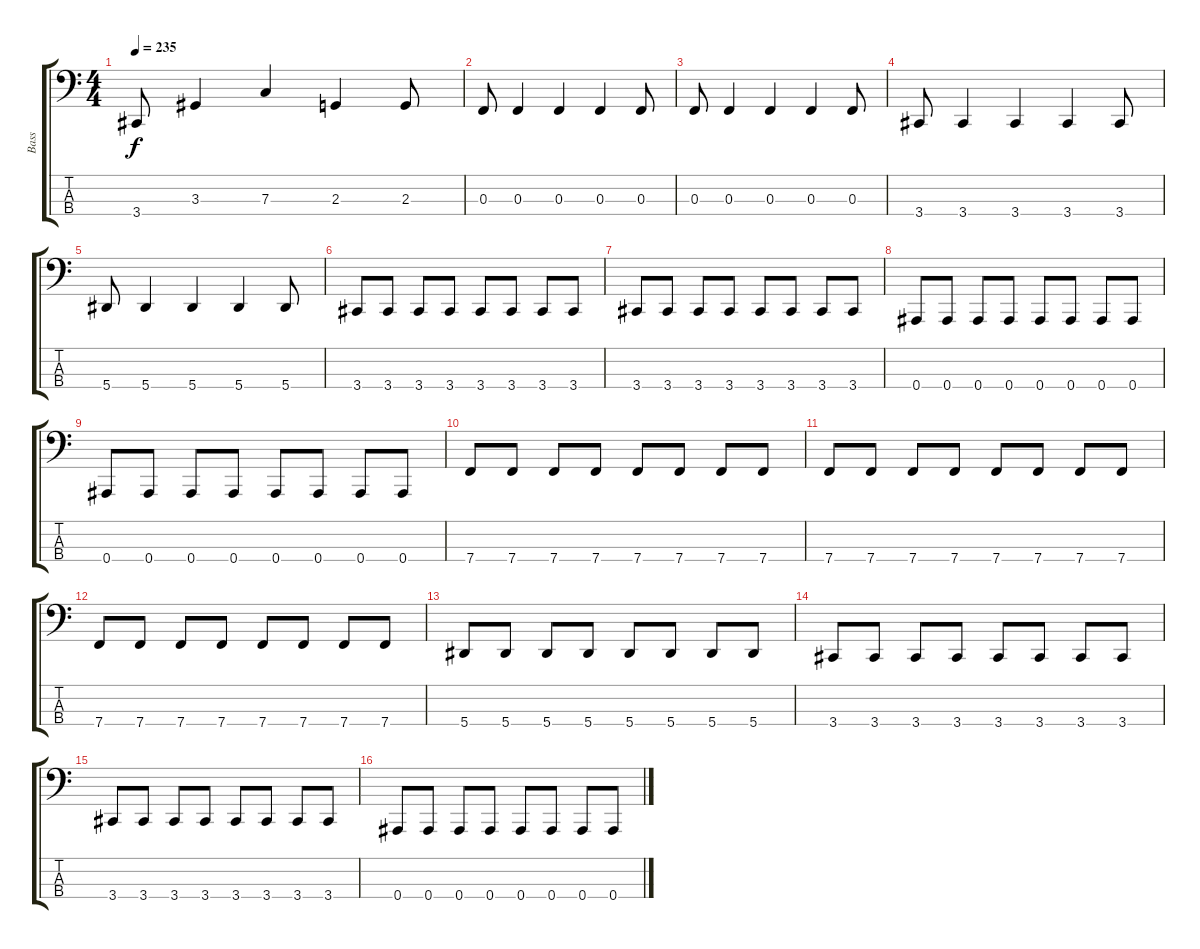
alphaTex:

\track ("Bass" "Bass") {instrument electricbasspick}
\staff {score tabs}
\tuning (Eb2 Bb1 F1 Bb0) {hide}
\ts (4 4)
\tempo 235
\clef f4
\ks c
3.4.8{dy f} 3.3.4 7.3.4 2.3.4 2.3.8 |
0.3.8 0.3.4 0.3.4 0.3.4 0.3.8 |
0.3.8 0.3.4 0.3.4 0.3.4 0.3.8 |
3.4.8 3.4.4 3.4.4 3.4.4 3.4.8 |
5.4.8 5.4.4 5.4.4 5.4.4 5.4.8 |
3.4.8 3.4.8 3.4.8 3.4.8 3.4.8 3.4.8 3.4.8 3.4.8 |
3.4.8 3.4.8 3.4.8 3.4.8 3.4.8 3.4.8 3.4.8 3.4.8 |
0.4.8 0.4.8 0.4.8 0.4.8 0.4.8 0.4.8 0.4.8 0.4.8 |
0.4.8 0.4.8 0.4.8 0.4.8 0.4.8 0.4.8 0.4.8 0.4.8 |
7.4.8 7.4.8 7.4.8 7.4.8 7.4.8 7.4.8 7.4.8 7.4.8 |
7.4.8 7.4.8 7.4.8 7.4.8 7.4.8 7.4.8 7.4.8 7.4.8 |
7.4.8 7.4.8 7.4.8 7.4.8 7.4.8 7.4.8 7.4.8 7.4.8 |
5.4.8 5.4.8 5.4.8 5.4.8 5.4.8 5.4.8 5.4.8 5.4.8 |
3.4.8 3.4.8 3.4.8 3.4.8 3.4.8 3.4.8 3.4.8 3.4.8 |
3.4.8 3.4.8 3.4.8 3.4.8 3.4.8 3.4.8 3.4.8 3.4.8 |
0.4.8 0.4.8 0.4.8 0.4.8 0.4.8 0.4.8 0.4.8 0.4.8
